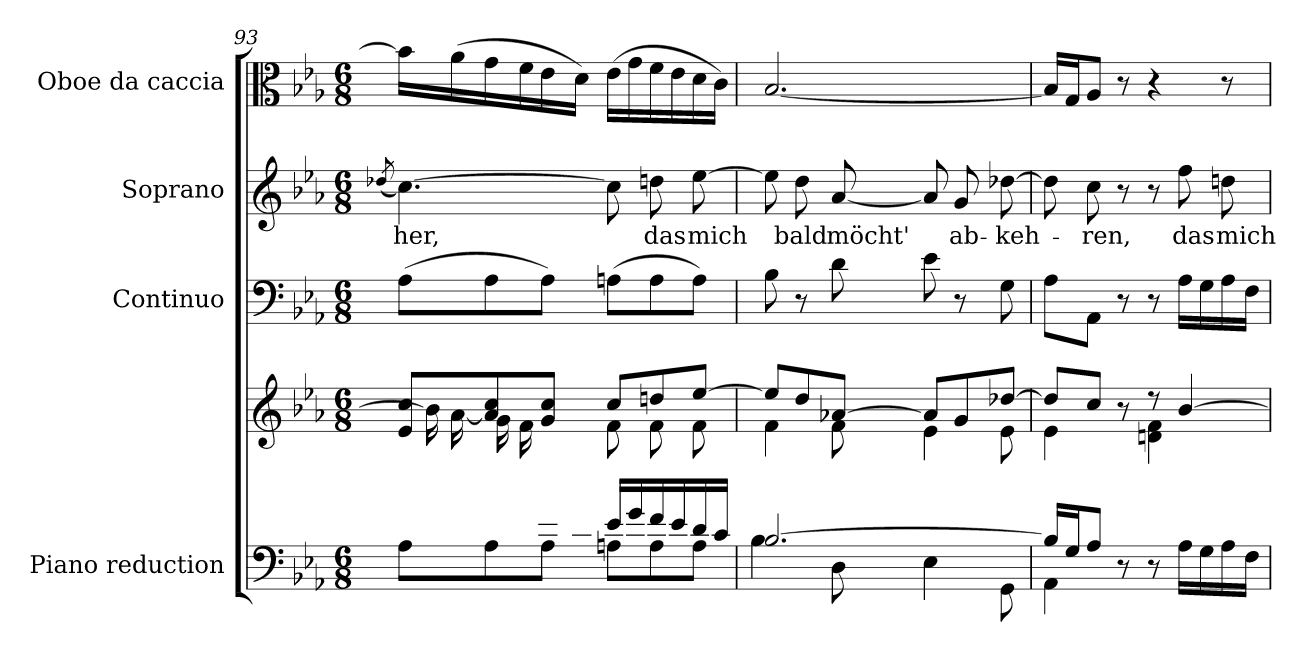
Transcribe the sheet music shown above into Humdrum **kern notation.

**kern	**kern	**kern	**kern	**text	**kern
*part4	*part4	*part3	*part2	*part2	*part1
*staff5	*staff4	*staff3	*staff2	*staff2	*staff1
*I"Piano reduction	*	*I"Continuo	*I"Soprano	*	*I"Oboe da caccia
*I'Pno	*	*	*	*	*I'Ob
*clefF4	*clefG2	*clefF4	*clefG2	*	*clefC3
*k[b-e-a-]	*k[b-e-a-]	*k[b-e-a-]	*k[b-e-a-]	*	*k[b-e-a-]
*M6/8	*M6/8	*M6/8	*M6/8	*	*M6/8
=93	=93	=93	=93	=93	=93
.	.	.	(<8qdd-X/	.	.
*^	*^	*	*	*	*
*	*^	*	*	*	*	*	*
!	!	!	!	!	!	!	!LO:LY:b	!
4ryy	4.ryy	8A-\L	8e-/ 8cc/L	16b-\LL]	(>8A-\L	[4.cc\)	-her,	16b-\LL]
.	.	.	.	[16a-\	.	.	.	(>16a-\
.	.	8A-\	8a-/] 8cc/	16g\	8A-\	.	.	16g\
.	.	.	.	16f\	.	.	.	16f\
16e-/	.	8A-\J	8g/ 8cc/J	8ryy	8A-\J)	.	.	16e-\
16dn/JJ	.	.	.	.	.	.	.	16d\JJ)
4.ryy	16e-/LL	8An\L	8cc/L	8f\L	(>8An\L	8cc\]	.	(>16e-\LL
.	16g/	.	.	.	.	.	.	16g\
!	!	!	!	!	!	!	!LO:LY:b	!
.	16f/	8A\	8ddn/	8f\	8A\	8ddn\	das	16f\
.	16e-/	.	.	.	.	.	.	16e-\
!	!	!	!	!	!	!	!LO:LY:b	!
.	16d/	8A\J	[8ee-/J	8f\J	8A\J)	[8ee-\	mich	16d\
.	16c/JJ	.	.	.	.	.	.	16c\JJ)
*	*v	*v	*	*	*	*	*	*
!!LO:LB:g=z
=94	=94	=94	=94	=94	=94	=94	=94
[2.B-/	4B-\	8ee-/L]	4f\	8B-\	8ee-\]	.	[2.B-/
!	!	!	!	!	!	!LO:LY:b	!
.	.	8dd/	.	8r	8dd\	bald	.
!	!	!	!	!	!	!LO:LY:b	!
.	8D\	[8a-X/J	8f\	8d\	[8a-/	möcht'	.
.	4E-\	8a-/L]	4e-\	8e-\	8a-/]	.	.
!	!	!	!	!	!	!LO:LY:b	!
.	.	8g/	.	8r	8g/	ab-	.
!	!	!	!	!	!	!LO:LY:b	!
.	8GG\	[8dd-X/J	8e-\	8G\	[8dd-X\	-keh-	.
=95	=95	=95	=95	=95	=95	=95	=95
16B-/LL]	4AA-\	8dd-/L]	4e-\	8A-\L	8dd-\]	.	16B-/LL]
16G/J	.	.	.	.	.	.	16G/J
!	!	!	!	!	!	!LO:LY:b	!
8A-/J	.	8cc/J	.	8AA-\J	8cc\	-ren,	8A-/J
8r	8ryy	8r	8ryy	8r	8r	.	8r
8r	8ryy	8r	4dn\ 4f\	8r	8r	.	4r
!	!	!	!	!	!	!LO:LY:b	!
4ryy	16A-\LL	[4b-/	.	16A-\LL	8ff\	das	.
.	16G\	.	.	16G\	.	.	.
!	!	!	!	!	!	!LO:LY:b	!
.	16A-\	.	8ryy	16A-\	8ddn\	mich	8r
.	16F\JJ	.	.	16F\JJ	.	.	.
*v	*v	*	*	*	*	*	*
*	*v	*v	*	*	*	*
=	=	=	=	=	=
*-	*-	*-	*-	*-	*-
